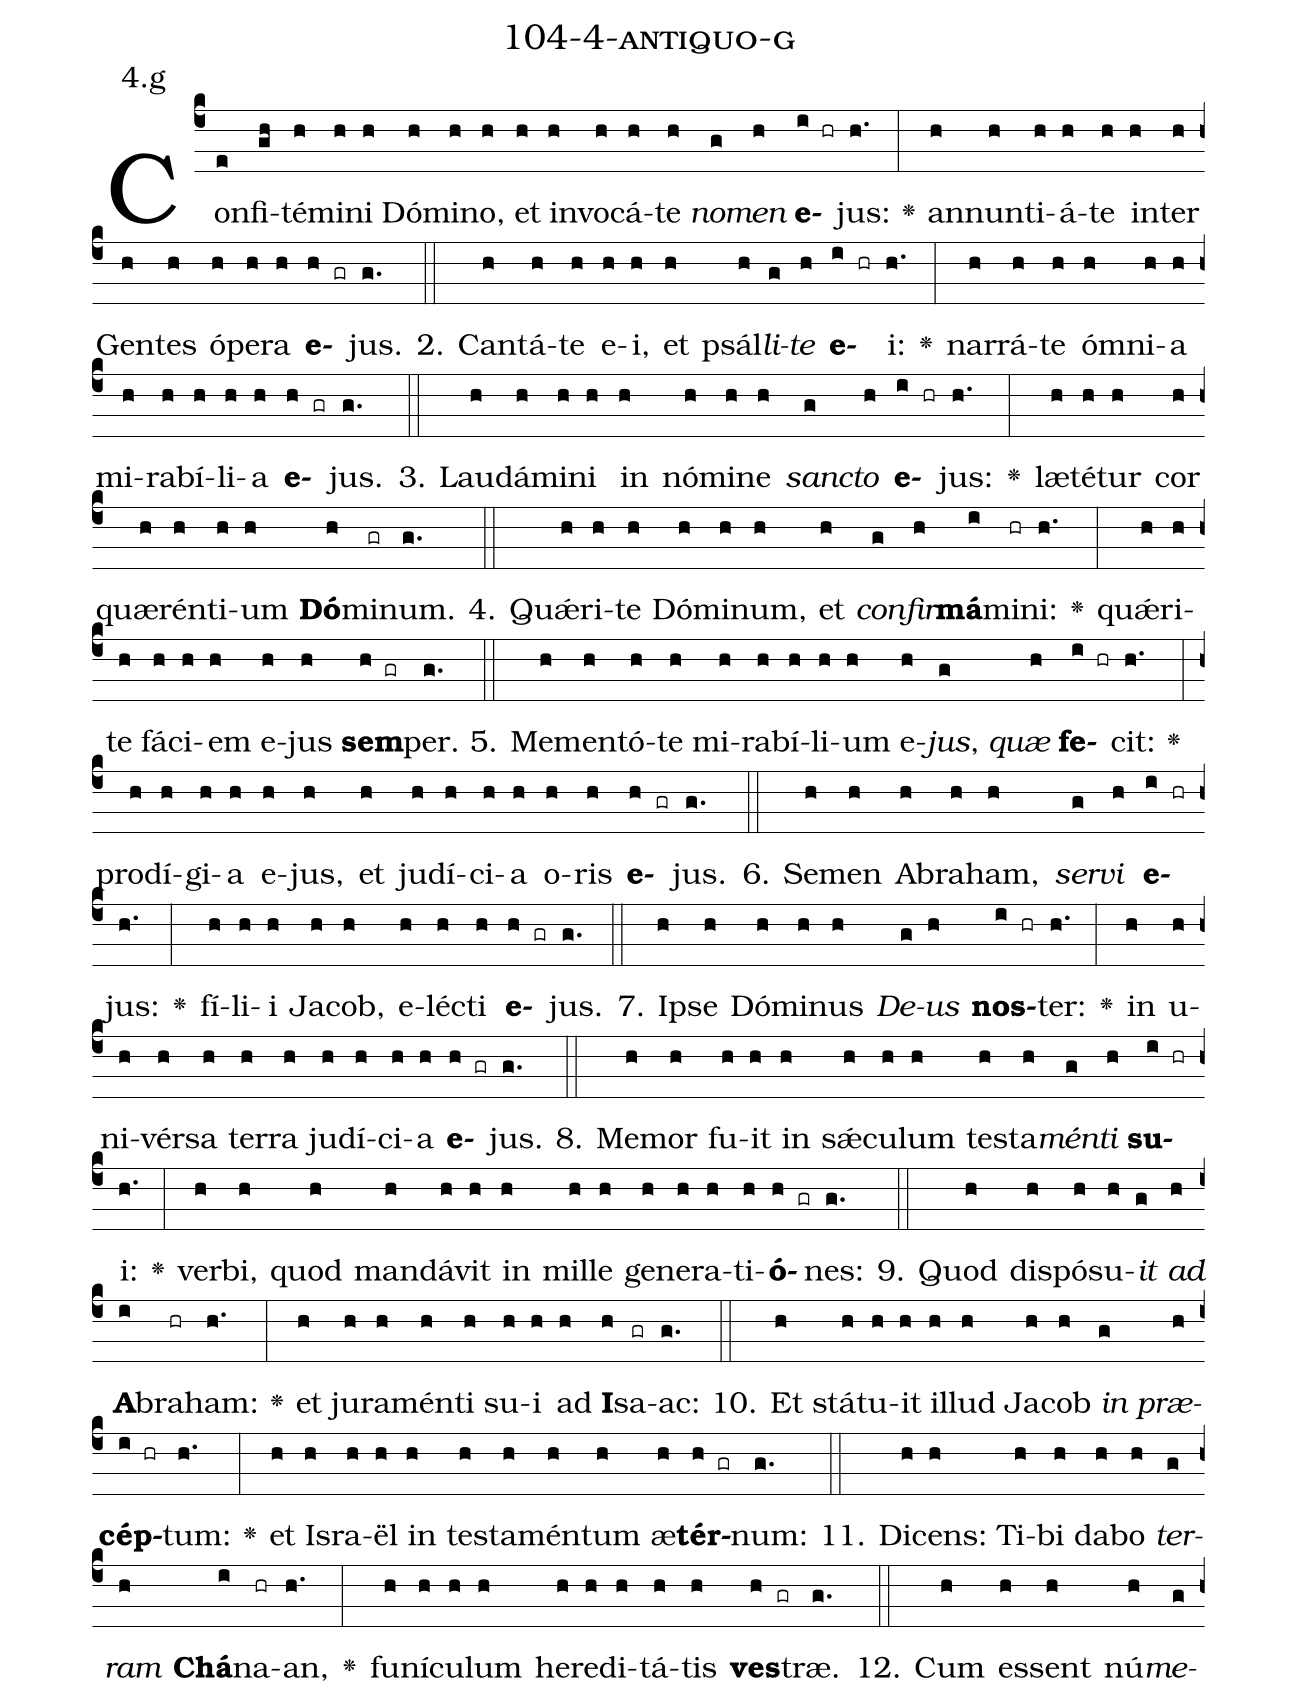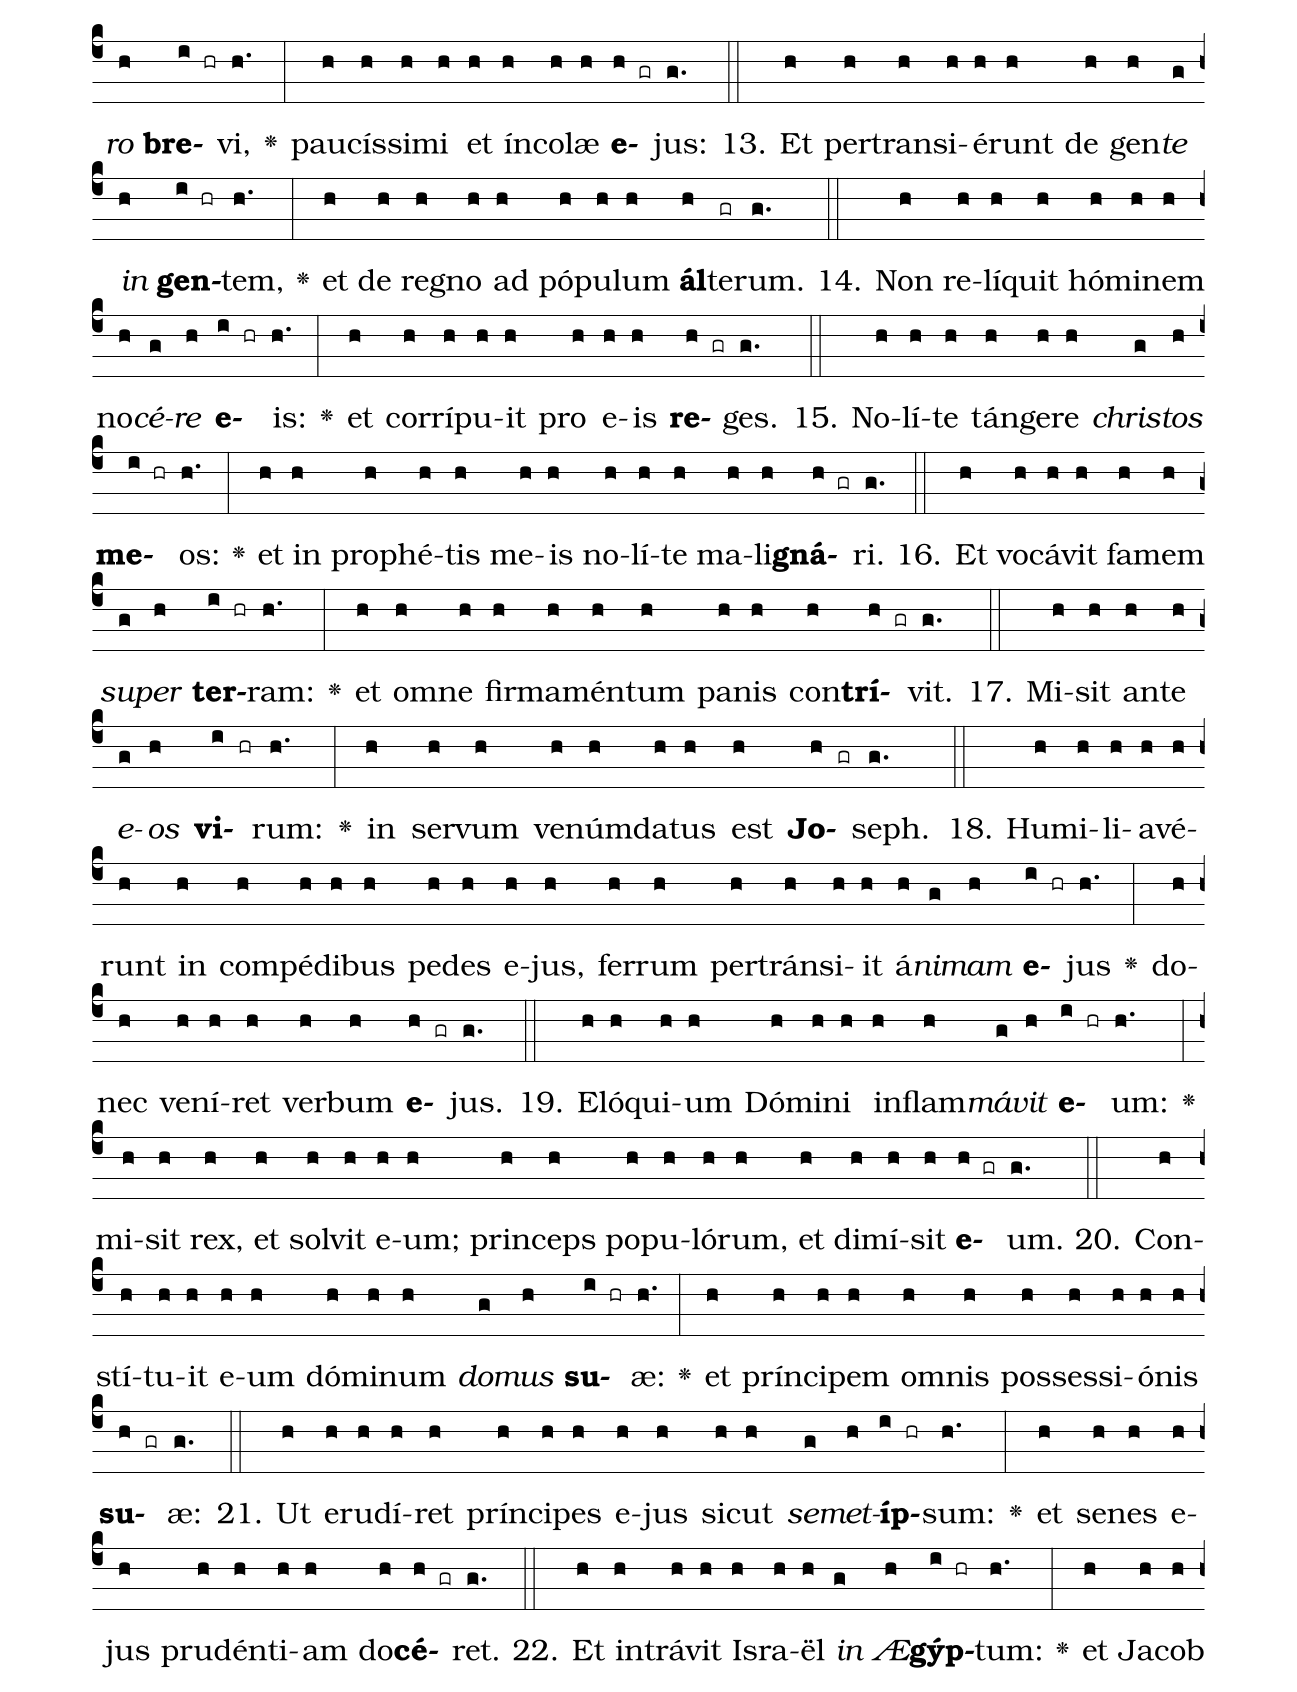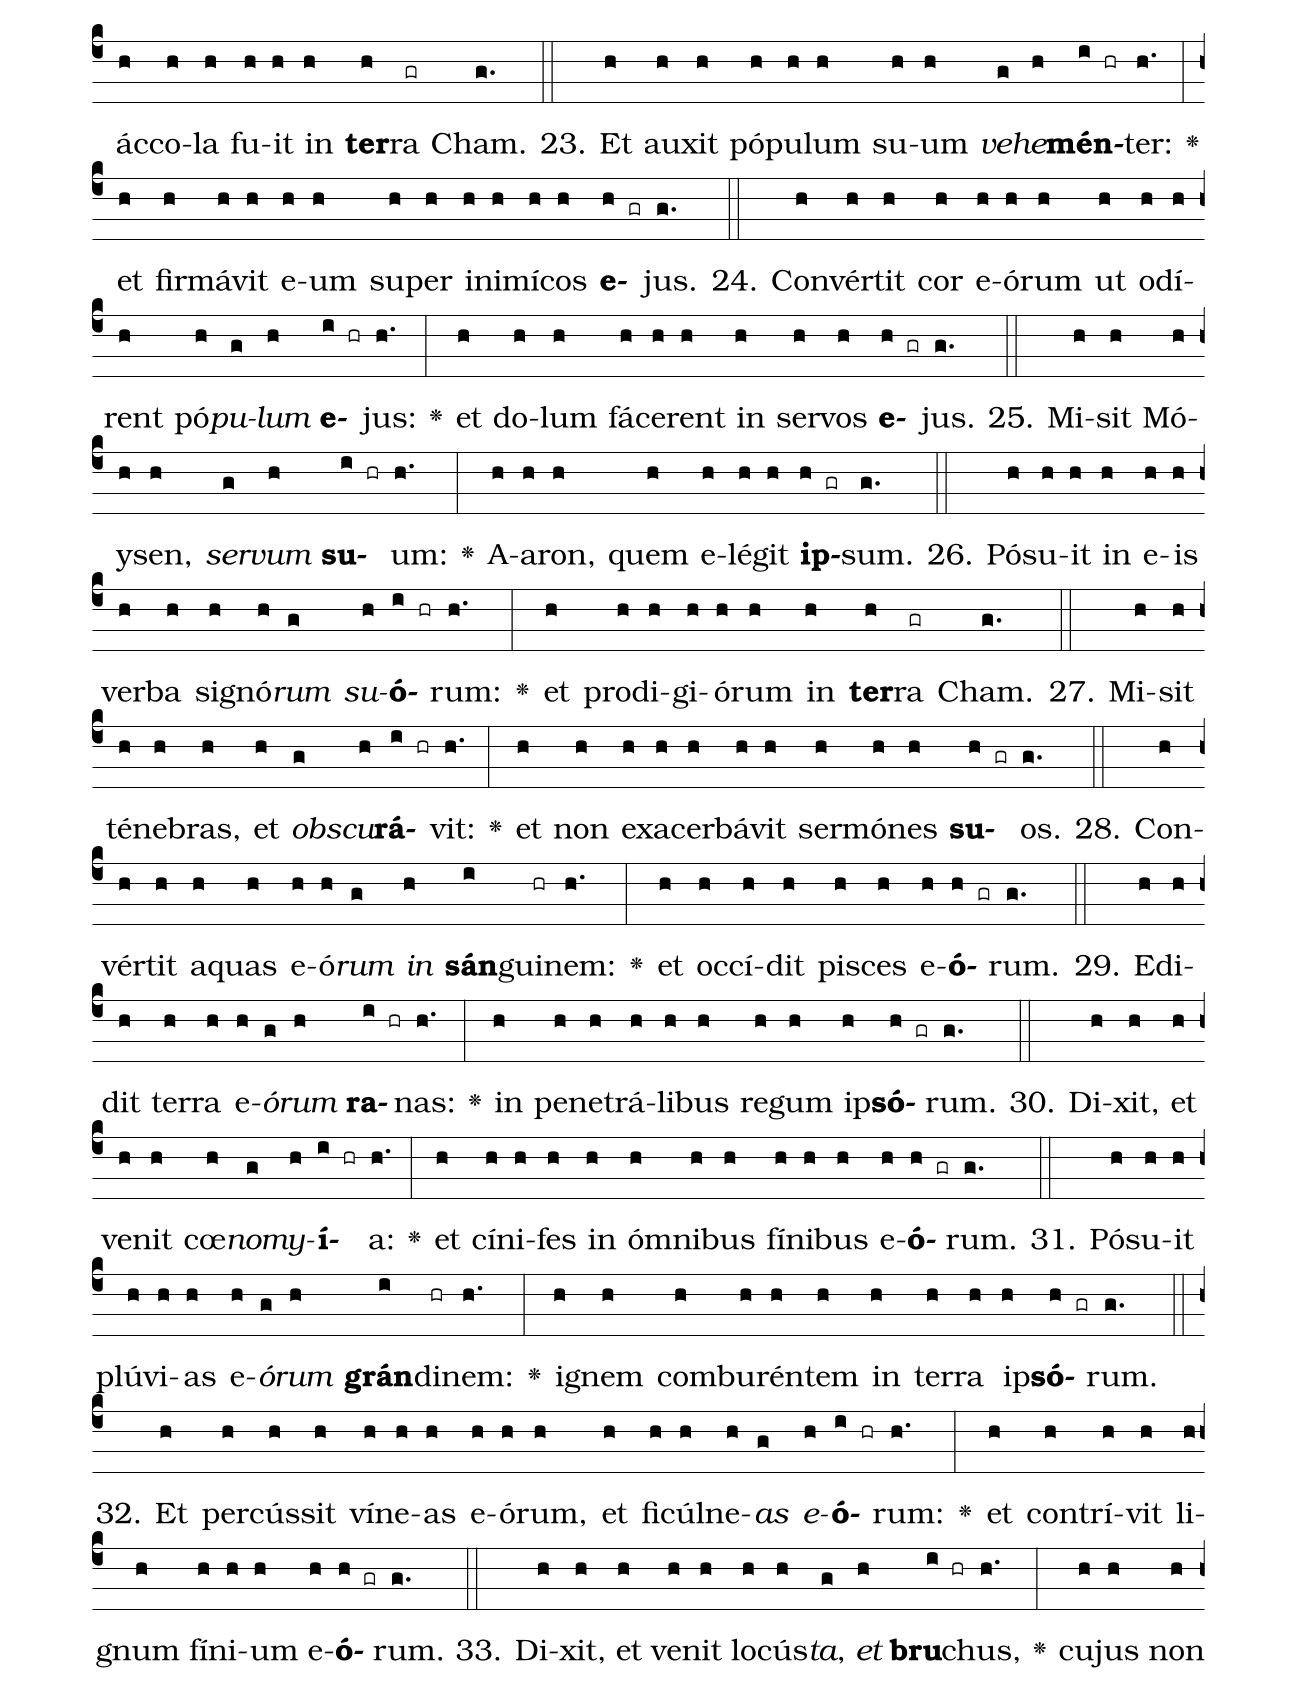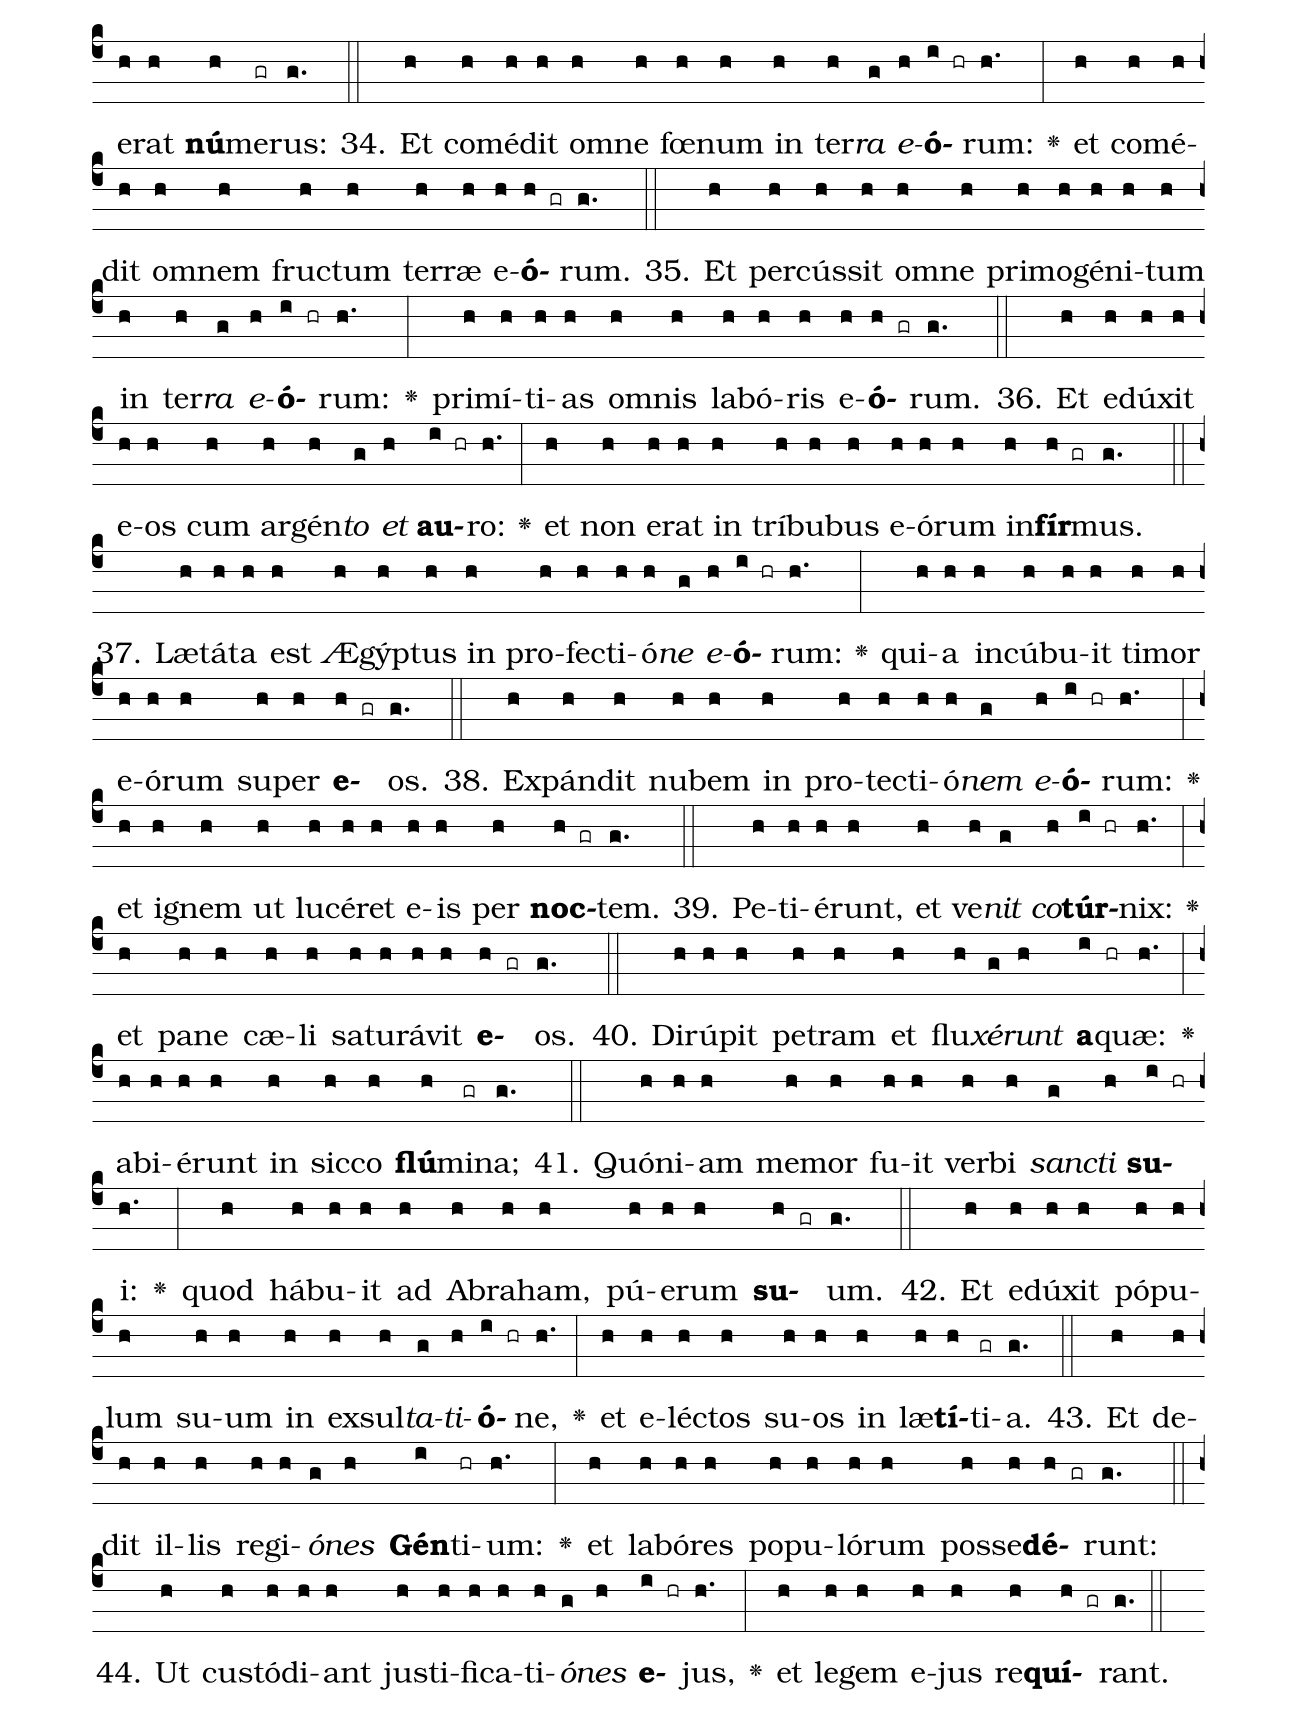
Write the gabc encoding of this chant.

name: 104-4-antiquo-g;
annotation: 4.g;
%%
(c4)Con(e)fi(gh)té(h)mi(h)ni(h) Dó(h)mi(h)no,(h) et(h) in(h)vo(h)cá(h)te(h) <i>no</i>(g)<i>men</i>(h) <b>e</b>(i hr)jus:(h.) <v>\greheightstar</v>(:) an(h)nun(h)ti(h)á(h)te(h) in(h)ter(h) Gen(h)tes(h) ó(h)pe(h)ra(h) <b>e</b>(h gr)jus.(g.) (::)
2. Can(h)tá(h)te(h) e(h)i,(h) et(h) psál(h)<i>li</i>(g)<i>te</i>(h) <b>e</b>(i hr)i:(h.) <v>\greheightstar</v>(:) nar(h)rá(h)te(h) óm(h)ni(h)a(h) mi(h)ra(h)bí(h)li(h)a(h) <b>e</b>(h gr)jus.(g.) (::)
3. Lau(h)dá(h)mi(h)ni(h) in(h) nó(h)mi(h)ne(h) <i>sanc</i>(g)<i>to</i>(h) <b>e</b>(i hr)jus:(h.) <v>\greheightstar</v>(:) læ(h)té(h)tur(h) cor(h) quæ(h)rén(h)ti(h)um(h) <b>Dó</b>(h)mi(gr)num.(g.) (::)
4. Quǽ(h)ri(h)te(h) Dó(h)mi(h)num,(h) et(h) <i>con</i>(g)<i>fir</i>(h)<b>má</b>(i)mi(hr)ni:(h.) <v>\greheightstar</v>(:) quǽ(h)ri(h)te(h) fá(h)ci(h)em(h) e(h)jus(h) <b>sem</b>(h gr)per.(g.) (::)
5. Me(h)men(h)tó(h)te(h) mi(h)ra(h)bí(h)li(h)um(h) e(h)<i>jus</i>,(g) <i>quæ</i>(h) <b>fe</b>(i hr)cit:(h.) <v>\greheightstar</v>(:) prod(h)í(h)gi(h)a(h) e(h)jus,(h) et(h) ju(h)dí(h)ci(h)a(h) o(h)ris(h) <b>e</b>(h gr)jus.(g.) (::)
6. Se(h)men(h) A(h)bra(h)ham,(h) <i>ser</i>(g)<i>vi</i>(h) <b>e</b>(i hr)jus:(h.) <v>\greheightstar</v>(:) fí(h)li(h)i(h) Ja(h)cob,(h) e(h)léc(h)ti(h) <b>e</b>(h gr)jus.(g.) (::)
7. Ip(h)se(h) Dó(h)mi(h)nus(h) <i>De</i>(g)<i>us</i>(h) <b>nos</b>(i hr)ter:(h.) <v>\greheightstar</v>(:) in(h) u(h)ni(h)vér(h)sa(h) ter(h)ra(h) ju(h)dí(h)ci(h)a(h) <b>e</b>(h gr)jus.(g.) (::)
8. Me(h)mor(h) fu(h)it(h) in(h) sǽ(h)cu(h)lum(h) tes(h)ta(h)<i>mén</i>(g)<i>ti</i>(h) <b>su</b>(i hr)i:(h.) <v>\greheightstar</v>(:) ver(h)bi,(h) quod(h) man(h)dá(h)vit(h) in(h) mil(h)le(h) ge(h)ne(h)ra(h)ti(h)<b>ó</b>(h gr)nes:(g.) (::)
9. Quod(h) dis(h)pó(h)su(h)<i>it</i>(g) <i>ad</i>(h) <b>A</b>(i)bra(hr)ham:(h.) <v>\greheightstar</v>(:) et(h) ju(h)ra(h)mén(h)ti(h) su(h)i(h) ad(h) <b>I</b>(h)sa(gr)ac:(g.) (::)
10. Et(h) stá(h)tu(h)it(h) il(h)lud(h) Ja(h)cob(h) <i>in</i>(g) <i>præ</i>(h)<b>cép</b>(i hr)tum:(h.) <v>\greheightstar</v>(:) et(h) Is(h)ra(h)ël(h) in(h) tes(h)ta(h)mén(h)tum(h) æ(h)<b>tér</b>(h gr)num:(g.) (::)
11. Di(h)cens:(h) Ti(h)bi(h) da(h)bo(h) <i>ter</i>(g)<i>ram</i>(h) <b>Chá</b>(i)na(hr)an,(h.) <v>\greheightstar</v>(:) fu(h)ní(h)cu(h)lum(h) he(h)re(h)di(h)tá(h)tis(h) <b>ves</b>(h gr)træ.(g.) (::)
12. Cum(h) es(h)sent(h) nú(h)<i>me</i>(g)<i>ro</i>(h) <b>bre</b>(i hr)vi,(h.) <v>\greheightstar</v>(:) pau(h)cís(h)si(h)mi(h) et(h) ín(h)co(h)læ(h) <b>e</b>(h gr)jus:(g.) (::)
13. Et(h) per(h)trans(h)i(h)é(h)runt(h) de(h) gen(h)<i>te</i>(g) <i>in</i>(h) <b>gen</b>(i hr)tem,(h.) <v>\greheightstar</v>(:) et(h) de(h) re(h)gno(h) ad(h) pó(h)pu(h)lum(h) <b>ál</b>(h)te(gr)rum.(g.) (::)
14. Non(h) re(h)lí(h)quit(h) hó(h)mi(h)nem(h) no(h)<i>cé</i>(g)<i>re</i>(h) <b>e</b>(i hr)is:(h.) <v>\greheightstar</v>(:) et(h) cor(h)rí(h)pu(h)it(h) pro(h) e(h)is(h) <b>re</b>(h gr)ges.(g.) (::)
15. No(h)lí(h)te(h) tán(h)ge(h)re(h) <i>chris</i>(g)<i>tos</i>(h) <b>me</b>(i hr)os:(h.) <v>\greheightstar</v>(:) et(h) in(h) pro(h)phé(h)tis(h) me(h)is(h) no(h)lí(h)te(h) ma(h)li(h)<b>gná</b>(h gr)ri.(g.) (::)
16. Et(h) vo(h)cá(h)vit(h) fa(h)mem(h) <i>su</i>(g)<i>per</i>(h) <b>ter</b>(i hr)ram:(h.) <v>\greheightstar</v>(:) et(h) om(h)ne(h) fir(h)ma(h)mén(h)tum(h) pa(h)nis(h) con(h)<b>trí</b>(h gr)vit.(g.) (::)
17. Mi(h)sit(h) an(h)te(h) <i>e</i>(g)<i>os</i>(h) <b>vi</b>(i hr)rum:(h.) <v>\greheightstar</v>(:) in(h) ser(h)vum(h) ve(h)núm(h)da(h)tus(h) est(h) <b>Jo</b>(h gr)seph.(g.) (::)
18. Hu(h)mi(h)li(h)a(h)vé(h)runt(h) in(h) com(h)pé(h)di(h)bus(h) pe(h)des(h) e(h)jus,(h) fer(h)rum(h) per(h)tráns(h)i(h)it(h) á(h)<i>ni</i>(g)<i>mam</i>(h) <b>e</b>(i hr)jus(h.) <v>\greheightstar</v>(:) do(h)nec(h) ve(h)ní(h)ret(h) ver(h)bum(h) <b>e</b>(h gr)jus.(g.) (::)
19. E(h)ló(h)qui(h)um(h) Dó(h)mi(h)ni(h) in(h)flam(h)<i>má</i>(g)<i>vit</i>(h) <b>e</b>(i hr)um:(h.) <v>\greheightstar</v>(:) mi(h)sit(h) rex,(h) et(h) sol(h)vit(h) e(h)um;(h) prin(h)ceps(h) po(h)pu(h)ló(h)rum,(h) et(h) di(h)mí(h)sit(h) <b>e</b>(h gr)um.(g.) (::)
20. Con(h)stí(h)tu(h)it(h) e(h)um(h) dó(h)mi(h)num(h) <i>do</i>(g)<i>mus</i>(h) <b>su</b>(i hr)æ:(h.) <v>\greheightstar</v>(:) et(h) prín(h)ci(h)pem(h) om(h)nis(h) pos(h)ses(h)si(h)ó(h)nis(h) <b>su</b>(h gr)æ:(g.) (::)
21. Ut(h) e(h)ru(h)dí(h)ret(h) prín(h)ci(h)pes(h) e(h)jus(h) sic(h)ut(h) <i>se</i>(g)<i>met</i>(h)<b>íp</b>(i hr)sum:(h.) <v>\greheightstar</v>(:) et(h) se(h)nes(h) e(h)jus(h) pru(h)dén(h)ti(h)am(h) do(h)<b>cé</b>(h gr)ret.(g.) (::)
22. Et(h) in(h)trá(h)vit(h) Is(h)ra(h)ël(h) <i>in</i>(g) <i>Æ</i>(h)<b>gýp</b>(i hr)tum:(h.) <v>\greheightstar</v>(:) et(h) Ja(h)cob(h) ác(h)co(h)la(h) fu(h)it(h) in(h) <b>ter</b>(h)ra(gr) Cham.(g.) (::)
23. Et(h) au(h)xit(h) pó(h)pu(h)lum(h) su(h)um(h) <i>ve</i>(g)<i>he</i>(h)<b>mén</b>(i hr)ter:(h.) <v>\greheightstar</v>(:) et(h) fir(h)má(h)vit(h) e(h)um(h) su(h)per(h) in(h)i(h)mí(h)cos(h) <b>e</b>(h gr)jus.(g.) (::)
24. Con(h)vér(h)tit(h) cor(h) e(h)ó(h)rum(h) ut(h) o(h)dí(h)rent(h) pó(h)<i>pu</i>(g)<i>lum</i>(h) <b>e</b>(i hr)jus:(h.) <v>\greheightstar</v>(:) et(h) do(h)lum(h) fá(h)ce(h)rent(h) in(h) ser(h)vos(h) <b>e</b>(h gr)jus.(g.) (::)
25. Mi(h)sit(h) Mó(h)y(h)sen,(h) <i>ser</i>(g)<i>vum</i>(h) <b>su</b>(i hr)um:(h.) <v>\greheightstar</v>(:) A(h)a(h)ron,(h) quem(h) e(h)lé(h)git(h) <b>ip</b>(h gr)sum.(g.) (::)
26. Pó(h)su(h)it(h) in(h) e(h)is(h) ver(h)ba(h) si(h)gnó(h)<i>rum</i>(g) <i>su</i>(h)<b>ó</b>(i hr)rum:(h.) <v>\greheightstar</v>(:) et(h) prod(h)i(h)gi(h)ó(h)rum(h) in(h) <b>ter</b>(h)ra(gr) Cham.(g.) (::)
27. Mi(h)sit(h) té(h)ne(h)bras,(h) et(h) <i>obs</i>(g)<i>cu</i>(h)<b>rá</b>(i hr)vit:(h.) <v>\greheightstar</v>(:) et(h) non(h) ex(h)a(h)cer(h)bá(h)vit(h) ser(h)mó(h)nes(h) <b>su</b>(h gr)os.(g.) (::)
28. Con(h)vér(h)tit(h) a(h)quas(h) e(h)ó(h)<i>rum</i>(g) <i>in</i>(h) <b>sán</b>(i)gui(hr)nem:(h.) <v>\greheightstar</v>(:) et(h) oc(h)cí(h)dit(h) pi(h)sces(h) e(h)<b>ó</b>(h gr)rum.(g.) (::)
29. E(h)di(h)dit(h) ter(h)ra(h) e(h)<i>ó</i>(g)<i>rum</i>(h) <b>ra</b>(i hr)nas:(h.) <v>\greheightstar</v>(:) in(h) pe(h)ne(h)trá(h)li(h)bus(h) re(h)gum(h) ip(h)<b>só</b>(h gr)rum.(g.) (::)
30. Di(h)xit,(h) et(h) ve(h)nit(h) cœ(h)<i>no</i>(g)<i>my</i>(h)<b>í</b>(i hr)a:(h.) <v>\greheightstar</v>(:) et(h) cí(h)ni(h)fes(h) in(h) óm(h)ni(h)bus(h) fí(h)ni(h)bus(h) e(h)<b>ó</b>(h gr)rum.(g.) (::)
31. Pó(h)su(h)it(h) plú(h)vi(h)as(h) e(h)<i>ó</i>(g)<i>rum</i>(h) <b>grán</b>(i)di(hr)nem:(h.) <v>\greheightstar</v>(:) i(h)gnem(h) com(h)bu(h)rén(h)tem(h) in(h) ter(h)ra(h) ip(h)<b>só</b>(h gr)rum.(g.) (::)
32. Et(h) per(h)cús(h)sit(h) ví(h)ne(h)as(h) e(h)ó(h)rum,(h) et(h) fi(h)cúl(h)ne(h)<i>as</i>(g) <i>e</i>(h)<b>ó</b>(i hr)rum:(h.) <v>\greheightstar</v>(:) et(h) con(h)trí(h)vit(h) li(h)gnum(h) fí(h)ni(h)um(h) e(h)<b>ó</b>(h gr)rum.(g.) (::)
33. Di(h)xit,(h) et(h) ve(h)nit(h) lo(h)cús(h)<i>ta</i>,(g) <i>et</i>(h) <b>bru</b>(i hr)chus,(h.) <v>\greheightstar</v>(:) cu(h)jus(h) non(h) e(h)rat(h) <b>nú</b>(h)me(gr)rus:(g.) (::)
34. Et(h) com(h)é(h)dit(h) om(h)ne(h) fœ(h)num(h) in(h) ter(h)<i>ra</i>(g) <i>e</i>(h)<b>ó</b>(i hr)rum:(h.) <v>\greheightstar</v>(:) et(h) com(h)é(h)dit(h) om(h)nem(h) fruc(h)tum(h) ter(h)ræ(h) e(h)<b>ó</b>(h gr)rum.(g.) (::)
35. Et(h) per(h)cús(h)sit(h) om(h)ne(h) pri(h)mo(h)gé(h)ni(h)tum(h) in(h) ter(h)<i>ra</i>(g) <i>e</i>(h)<b>ó</b>(i hr)rum:(h.) <v>\greheightstar</v>(:) pri(h)mí(h)ti(h)as(h) om(h)nis(h) la(h)bó(h)ris(h) e(h)<b>ó</b>(h gr)rum.(g.) (::)
36. Et(h) e(h)dú(h)xit(h) e(h)os(h) cum(h) ar(h)gén(h)<i>to</i>(g) <i>et</i>(h) <b>au</b>(i hr)ro:(h.) <v>\greheightstar</v>(:) et(h) non(h) e(h)rat(h) in(h) trí(h)bu(h)bus(h) e(h)ó(h)rum(h) in(h)<b>fír</b>(h gr)mus.(g.) (::)
37. Læ(h)tá(h)ta(h) est(h) Æ(h)gýp(h)tus(h) in(h) pro(h)fec(h)ti(h)ó(h)<i>ne</i>(g) <i>e</i>(h)<b>ó</b>(i hr)rum:(h.) <v>\greheightstar</v>(:) qui(h)a(h) in(h)cú(h)bu(h)it(h) ti(h)mor(h) e(h)ó(h)rum(h) su(h)per(h) <b>e</b>(h gr)os.(g.) (::)
38. Ex(h)pán(h)dit(h) nu(h)bem(h) in(h) pro(h)tec(h)ti(h)ó(h)<i>nem</i>(g) <i>e</i>(h)<b>ó</b>(i hr)rum:(h.) <v>\greheightstar</v>(:) et(h) i(h)gnem(h) ut(h) lu(h)cé(h)ret(h) e(h)is(h) per(h) <b>noc</b>(h gr)tem.(g.) (::)
39. Pe(h)ti(h)é(h)runt,(h) et(h) ve(h)<i>nit</i>(g) <i>co</i>(h)<b>túr</b>(i hr)nix:(h.) <v>\greheightstar</v>(:) et(h) pa(h)ne(h) cæ(h)li(h) sa(h)tu(h)rá(h)vit(h) <b>e</b>(h gr)os.(g.) (::)
40. Di(h)rú(h)pit(h) pe(h)tram(h) et(h) flu(h)<i>xé</i>(g)<i>runt</i>(h) <b>a</b>(i hr)quæ:(h.) <v>\greheightstar</v>(:) ab(h)i(h)é(h)runt(h) in(h) sic(h)co(h) <b>flú</b>(h)mi(gr)na;(g.) (::)
41. Quón(h)i(h)am(h) me(h)mor(h) fu(h)it(h) ver(h)bi(h) <i>sanc</i>(g)<i>ti</i>(h) <b>su</b>(i hr)i:(h.) <v>\greheightstar</v>(:) quod(h) há(h)bu(h)it(h) ad(h) A(h)bra(h)ham,(h) pú(h)e(h)rum(h) <b>su</b>(h gr)um.(g.) (::)
42. Et(h) e(h)dú(h)xit(h) pó(h)pu(h)lum(h) su(h)um(h) in(h) ex(h)sul(h)<i>ta</i>(g)<i>ti</i>(h)<b>ó</b>(i hr)ne,(h.) <v>\greheightstar</v>(:) et(h) e(h)léc(h)tos(h) su(h)os(h) in(h) læ(h)<b>tí</b>(h)ti(gr)a.(g.) (::)
43. Et(h) de(h)dit(h) il(h)lis(h) re(h)gi(h)<i>ó</i>(g)<i>nes</i>(h) <b>Gén</b>(i)ti(hr)um:(h.) <v>\greheightstar</v>(:) et(h) la(h)bó(h)res(h) po(h)pu(h)ló(h)rum(h) pos(h)se(h)<b>dé</b>(h gr)runt:(g.) (::)
44. Ut(h) cus(h)tó(h)di(h)ant(h) jus(h)ti(h)fi(h)ca(h)ti(h)<i>ó</i>(g)<i>nes</i>(h) <b>e</b>(i hr)jus,(h.) <v>\greheightstar</v>(:) et(h) le(h)gem(h) e(h)jus(h) re(h)<b>quí</b>(h gr)rant.(g.) (::)
